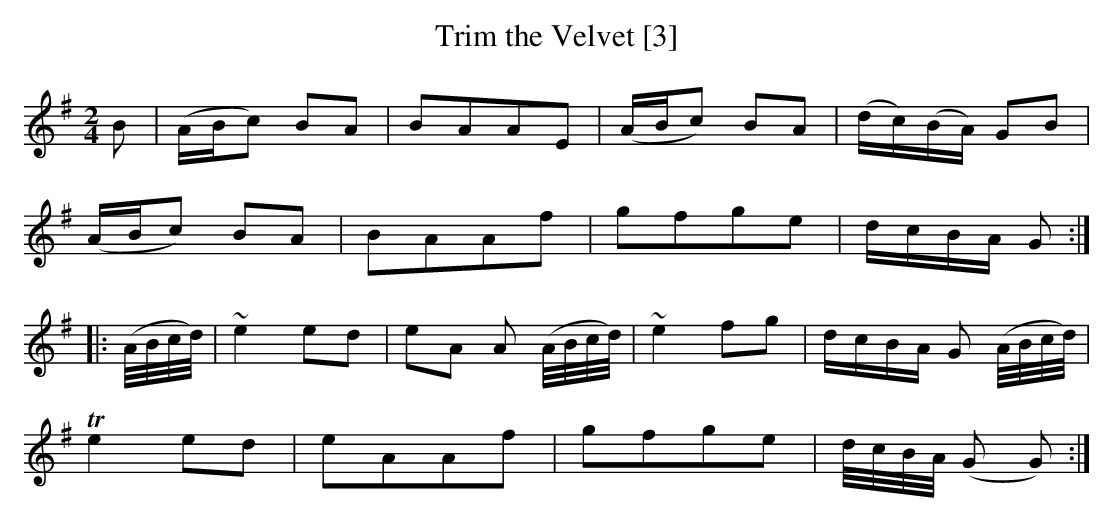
X:1
T:Trim the Velvet [3]
M:2/4
L:1/8
K:G
B|(A/B/c) BA|BAAE|(A/B/c) BA|(d/c/)(B/A/) GB|
(A/B/c) BA|BAAf|gfge|d/c/B/A/ G:|
|:(A/4B/4c/4d/4)|~e2 ed|eA A (A/4B/4c/4d/4)|~e2 fg|d/c/B/A/ G (A/4B/4c/4d/4)|
Te2 ed|eAAf|gfge|d/4c/4B/4A/4 (G G):|
